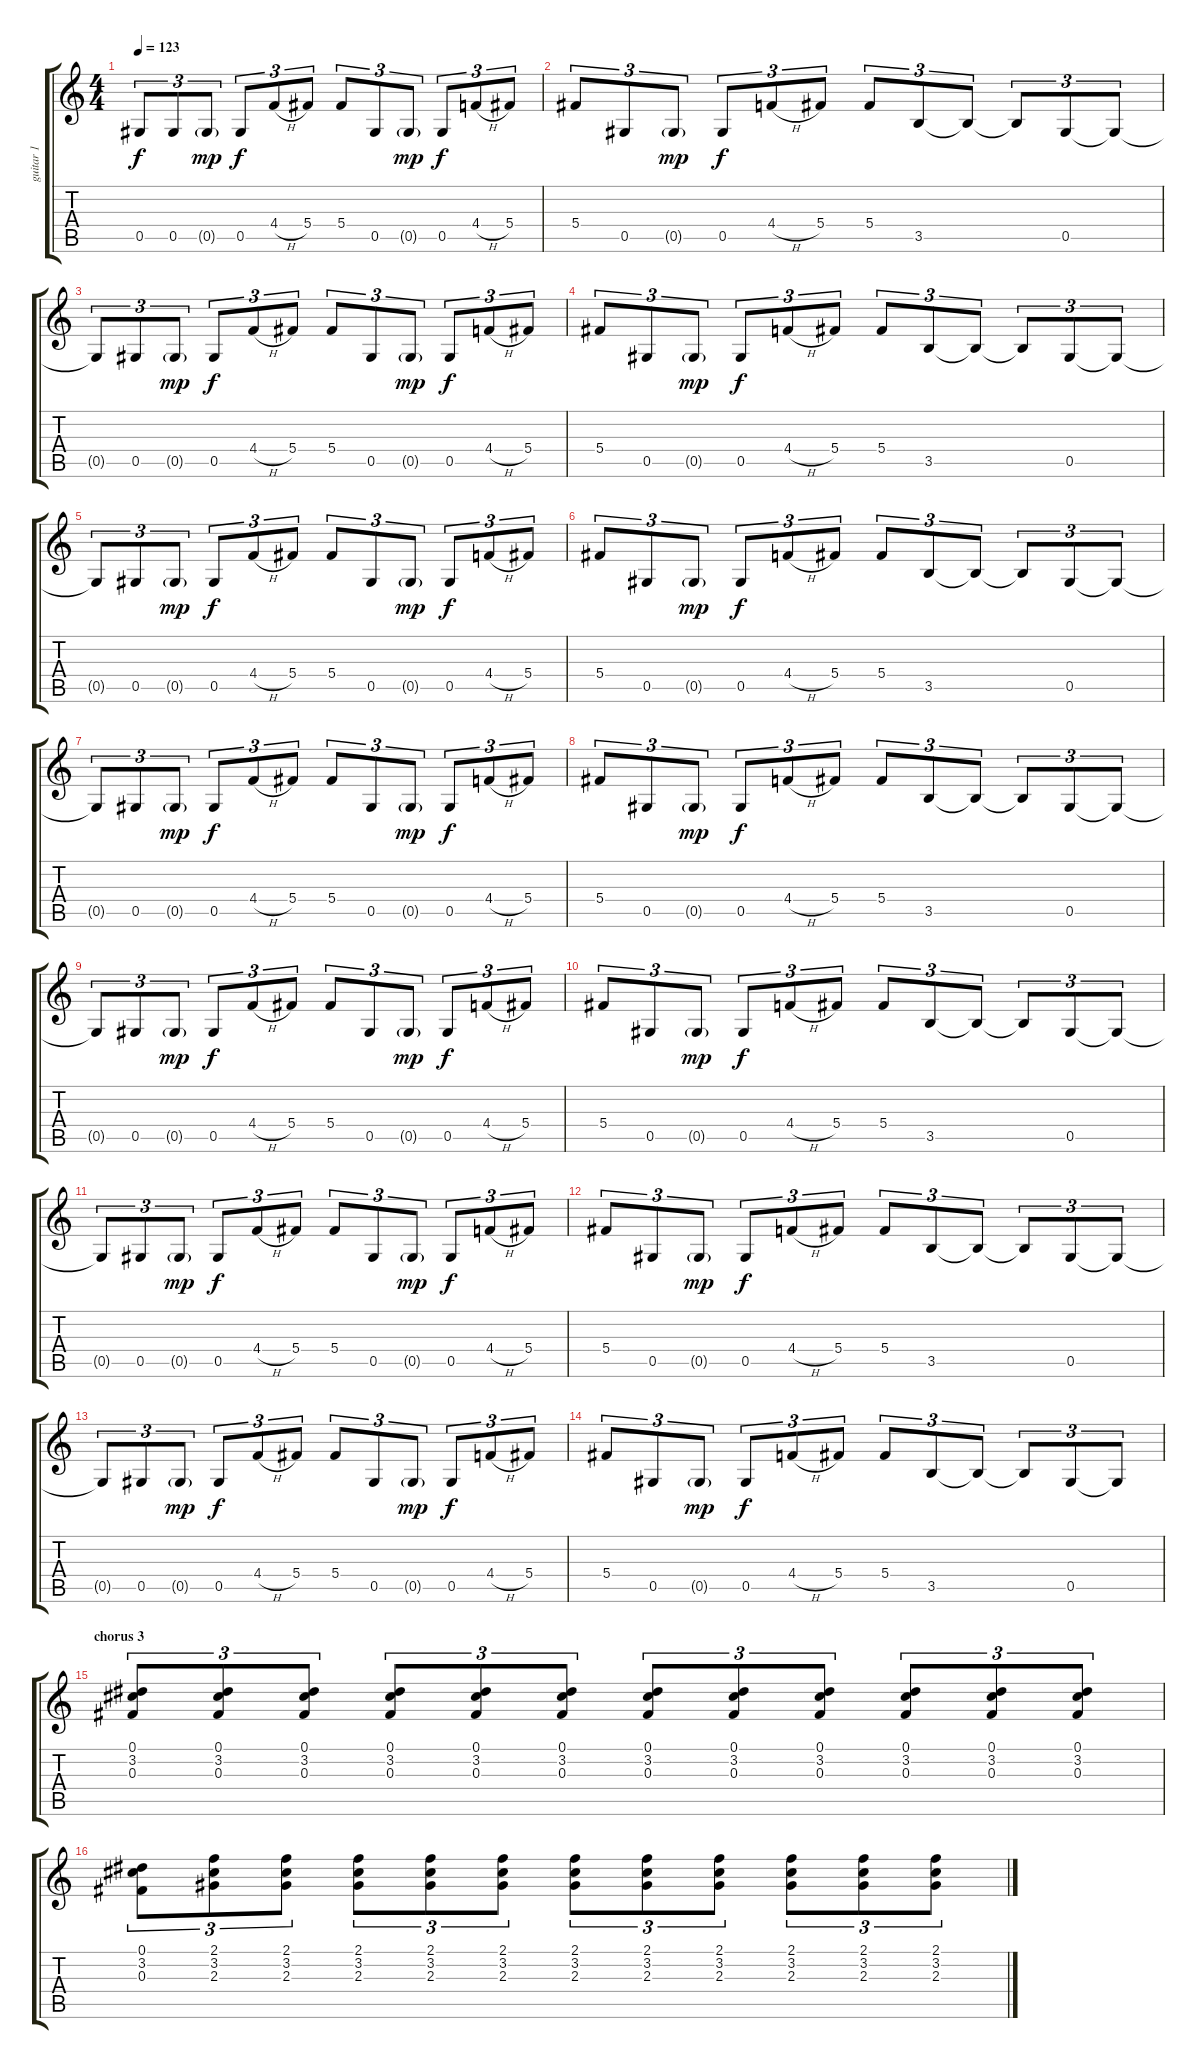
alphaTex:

\track ("guitar 1" "guitar 1") {instrument overdrivenguitar}
\staff {score tabs}
\tuning (Eb4 Bb3 Gb3 Db3 Ab2 Eb2) {hide}
\ts (4 4)
\tempo 123
\clef g2
\ks c
0.5{t}.8{tu (3 2) txt "" dy f} 0.5.8{tu (3 2) txt ""} 0.5{g}.8{tu (3 2) txt "" dy mp} 0.5.8{tu (3 2) txt "" dy f} 4.4{h}.8{tu (3 2) txt ""} 5.4.8{tu (3 2) txt ""} 5.4.8{tu (3 2) txt ""} 0.5.8{tu (3 2) txt ""} 0.5{g}.8{tu (3 2) txt "" dy mp} 0.5.8{tu (3 2) txt "" dy f} 4.4{h}.8{tu (3 2) txt ""} 5.4.8{tu (3 2) txt ""} |
5.4.8{tu (3 2) txt ""} 0.5.8{tu (3 2) txt ""} 0.5{g}.8{tu (3 2) txt "" dy mp} 0.5.8{tu (3 2) txt "" dy f} 4.4{h}.8{tu (3 2) txt ""} 5.4.8{tu (3 2) txt ""} 5.4.8{tu (3 2) txt ""} 3.5.8{tu (3 2) txt ""} 3.5{t}.8{tu (3 2) txt ""} 3.5{t}.8{tu (3 2) txt ""} 0.5.8{tu (3 2) txt ""} 0.5{t}.8{tu (3 2) txt ""} |
0.5{t}.8{tu (3 2) txt ""} 0.5.8{tu (3 2) txt ""} 0.5{g}.8{tu (3 2) txt "" dy mp} 0.5.8{tu (3 2) txt "" dy f} 4.4{h}.8{tu (3 2) txt ""} 5.4.8{tu (3 2) txt ""} 5.4.8{tu (3 2) txt ""} 0.5.8{tu (3 2) txt ""} 0.5{g}.8{tu (3 2) txt "" dy mp} 0.5.8{tu (3 2) txt "" dy f} 4.4{h}.8{tu (3 2) txt ""} 5.4.8{tu (3 2) txt ""} |
5.4.8{tu (3 2) txt ""} 0.5.8{tu (3 2) txt ""} 0.5{g}.8{tu (3 2) txt "" dy mp} 0.5.8{tu (3 2) txt "" dy f} 4.4{h}.8{tu (3 2) txt ""} 5.4.8{tu (3 2) txt ""} 5.4.8{tu (3 2) txt ""} 3.5.8{tu (3 2) txt ""} 3.5{t}.8{tu (3 2) txt ""} 3.5{t}.8{tu (3 2) txt ""} 0.5.8{tu (3 2) txt ""} 0.5{t}.8{tu (3 2) txt ""} |
0.5{t}.8{tu (3 2) txt ""} 0.5.8{tu (3 2) txt ""} 0.5{g}.8{tu (3 2) txt "" dy mp} 0.5.8{tu (3 2) txt "" dy f} 4.4{h}.8{tu (3 2) txt ""} 5.4.8{tu (3 2) txt ""} 5.4.8{tu (3 2) txt ""} 0.5.8{tu (3 2) txt ""} 0.5{g}.8{tu (3 2) txt "" dy mp} 0.5.8{tu (3 2) txt "" dy f} 4.4{h}.8{tu (3 2) txt ""} 5.4.8{tu (3 2) txt ""} |
5.4.8{tu (3 2) txt ""} 0.5.8{tu (3 2) txt ""} 0.5{g}.8{tu (3 2) txt "" dy mp} 0.5.8{tu (3 2) txt "" dy f} 4.4{h}.8{tu (3 2) txt ""} 5.4.8{tu (3 2) txt ""} 5.4.8{tu (3 2) txt ""} 3.5.8{tu (3 2) txt ""} 3.5{t}.8{tu (3 2) txt ""} 3.5{t}.8{tu (3 2) txt ""} 0.5.8{tu (3 2) txt ""} 0.5{t}.8{tu (3 2) txt ""} |
0.5{t}.8{tu (3 2) txt ""} 0.5.8{tu (3 2) txt ""} 0.5{g}.8{tu (3 2) txt "" dy mp} 0.5.8{tu (3 2) txt "" dy f} 4.4{h}.8{tu (3 2) txt ""} 5.4.8{tu (3 2) txt ""} 5.4.8{tu (3 2) txt ""} 0.5.8{tu (3 2) txt ""} 0.5{g}.8{tu (3 2) txt "" dy mp} 0.5.8{tu (3 2) txt "" dy f} 4.4{h}.8{tu (3 2) txt ""} 5.4.8{tu (3 2) txt ""} |
5.4.8{tu (3 2) txt ""} 0.5.8{tu (3 2) txt ""} 0.5{g}.8{tu (3 2) txt "" dy mp} 0.5.8{tu (3 2) txt "" dy f} 4.4{h}.8{tu (3 2) txt ""} 5.4.8{tu (3 2) txt ""} 5.4.8{tu (3 2) txt ""} 3.5.8{tu (3 2) txt ""} 3.5{t}.8{tu (3 2) txt ""} 3.5{t}.8{tu (3 2) txt ""} 0.5.8{tu (3 2) txt ""} 0.5{t}.8{tu (3 2) txt ""} |
0.5{t}.8{tu (3 2) txt ""} 0.5.8{tu (3 2) txt ""} 0.5{g}.8{tu (3 2) txt "" dy mp} 0.5.8{tu (3 2) txt "" dy f} 4.4{h}.8{tu (3 2) txt ""} 5.4.8{tu (3 2) txt ""} 5.4.8{tu (3 2) txt ""} 0.5.8{tu (3 2) txt ""} 0.5{g}.8{tu (3 2) txt "" dy mp} 0.5.8{tu (3 2) txt "" dy f} 4.4{h}.8{tu (3 2) txt ""} 5.4.8{tu (3 2) txt ""} |
5.4.8{tu (3 2) txt ""} 0.5.8{tu (3 2) txt ""} 0.5{g}.8{tu (3 2) txt "" dy mp} 0.5.8{tu (3 2) txt "" dy f} 4.4{h}.8{tu (3 2) txt ""} 5.4.8{tu (3 2) txt ""} 5.4.8{tu (3 2) txt ""} 3.5.8{tu (3 2) txt ""} 3.5{t}.8{tu (3 2) txt ""} 3.5{t}.8{tu (3 2) txt ""} 0.5.8{tu (3 2) txt ""} 0.5{t}.8{tu (3 2) txt ""} |
0.5{t}.8{tu (3 2) txt ""} 0.5.8{tu (3 2) txt ""} 0.5{g}.8{tu (3 2) txt "" dy mp} 0.5.8{tu (3 2) txt "" dy f} 4.4{h}.8{tu (3 2) txt ""} 5.4.8{tu (3 2) txt ""} 5.4.8{tu (3 2) txt ""} 0.5.8{tu (3 2) txt ""} 0.5{g}.8{tu (3 2) txt "" dy mp} 0.5.8{tu (3 2) txt "" dy f} 4.4{h}.8{tu (3 2) txt ""} 5.4.8{tu (3 2) txt ""} |
5.4.8{tu (3 2) txt ""} 0.5.8{tu (3 2) txt ""} 0.5{g}.8{tu (3 2) txt "" dy mp} 0.5.8{tu (3 2) txt "" dy f} 4.4{h}.8{tu (3 2) txt ""} 5.4.8{tu (3 2) txt ""} 5.4.8{tu (3 2) txt ""} 3.5.8{tu (3 2) txt ""} 3.5{t}.8{tu (3 2) txt ""} 3.5{t}.8{tu (3 2) txt ""} 0.5.8{tu (3 2) txt ""} 0.5{t}.8{tu (3 2) txt ""} |
0.5{t}.8{tu (3 2) txt ""} 0.5.8{tu (3 2) txt ""} 0.5{g}.8{tu (3 2) txt "" dy mp} 0.5.8{tu (3 2) txt "" dy f} 4.4{h}.8{tu (3 2) txt ""} 5.4.8{tu (3 2) txt ""} 5.4.8{tu (3 2) txt ""} 0.5.8{tu (3 2) txt ""} 0.5{g}.8{tu (3 2) txt "" dy mp} 0.5.8{tu (3 2) txt "" dy f} 4.4{h}.8{tu (3 2) txt ""} 5.4.8{tu (3 2) txt ""} |
5.4.8{tu (3 2) txt ""} 0.5.8{tu (3 2) txt ""} 0.5{g}.8{tu (3 2) txt "" dy mp} 0.5.8{tu (3 2) txt "" dy f} 4.4{h}.8{tu (3 2) txt ""} 5.4.8{tu (3 2) txt ""} 5.4.8{tu (3 2) txt ""} 3.5.8{tu (3 2) txt ""} 3.5{t}.8{tu (3 2) txt ""} 3.5{t}.8{tu (3 2) txt ""} 0.5.8{tu (3 2) txt ""} 0.5{t}.8{tu (3 2) txt ""} |
\section ("" "chorus 3")
(0.1 3.2 0.3).8{tu (3 2) txt ""} (0.1 3.2 0.3).8{tu (3 2) txt ""} (0.1 3.2 0.3).8{tu (3 2) txt ""} (0.1 3.2 0.3).8{tu (3 2) txt ""} (0.1 3.2 0.3).8{tu (3 2) txt ""} (0.1 3.2 0.3).8{tu (3 2) txt ""} (0.1 3.2 0.3).8{tu (3 2) txt ""} (0.1 3.2 0.3).8{tu (3 2) txt ""} (0.1 3.2 0.3).8{tu (3 2) txt ""} (0.1 3.2 0.3).8{tu (3 2) txt ""} (0.1 3.2 0.3).8{tu (3 2) txt ""} (0.1 3.2 0.3).8{tu (3 2) txt ""} |
(0.1 3.2 0.3).8{tu (3 2) txt ""} (2.1 3.2 2.3).8{tu (3 2) txt ""} (2.1 3.2 2.3).8{tu (3 2) txt ""} (2.1 3.2 2.3).8{tu (3 2) txt ""} (2.1 3.2 2.3).8{tu (3 2) txt ""} (2.1 3.2 2.3).8{tu (3 2) txt ""} (2.1 3.2 2.3).8{tu (3 2) txt ""} (2.1 3.2 2.3).8{tu (3 2) txt ""} (2.1 3.2 2.3).8{tu (3 2) txt ""} (2.1 3.2 2.3).8{tu (3 2) txt ""} (2.1 3.2 2.3).8{tu (3 2) txt ""} (2.1 3.2 2.3).8{tu (3 2) txt ""}
